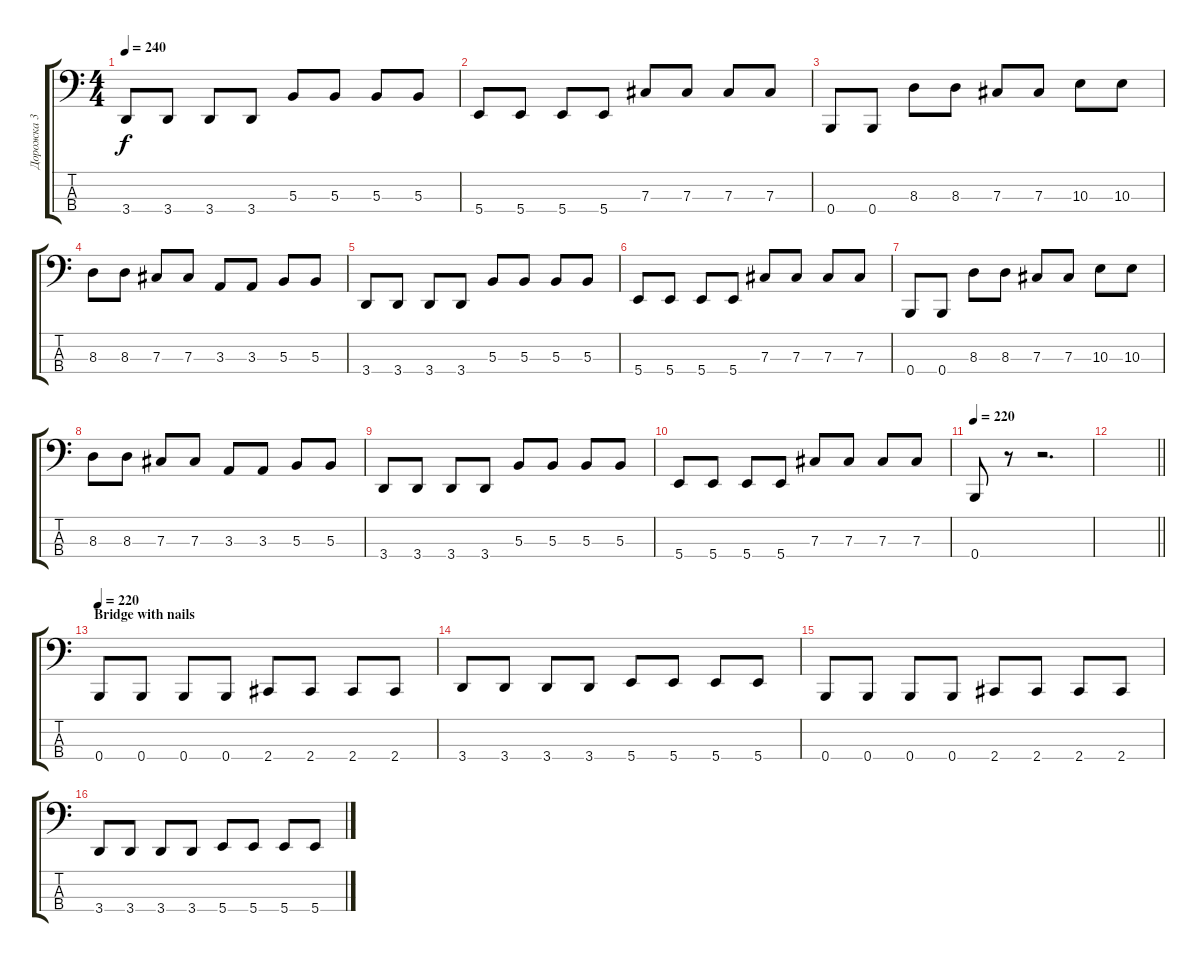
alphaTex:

\track ("Дорожка 3" "Дорожка 3") {instrument electricbassfinger}
\staff {score tabs}
\tuning (E2 B1 Gb1 B0) {hide}
\ts (4 4)
\tempo 240
\clef f4
\ks c
3.4.8{dy f} 3.4.8 3.4.8 3.4.8 5.3.8 5.3.8 5.3.8 5.3.8 |
5.4.8 5.4.8 5.4.8 5.4.8 7.3.8 7.3.8 7.3.8 7.3.8 |
0.4.8 0.4.8 8.3.8 8.3.8 7.3.8 7.3.8 10.3.8 10.3.8 |
8.3.8 8.3.8 7.3.8 7.3.8 3.3.8 3.3.8 5.3.8 5.3.8 |
3.4.8 3.4.8 3.4.8 3.4.8 5.3.8 5.3.8 5.3.8 5.3.8 |
5.4.8 5.4.8 5.4.8 5.4.8 7.3.8 7.3.8 7.3.8 7.3.8 |
0.4.8 0.4.8 8.3.8 8.3.8 7.3.8 7.3.8 10.3.8 10.3.8 |
8.3.8 8.3.8 7.3.8 7.3.8 3.3.8 3.3.8 5.3.8 5.3.8 |
3.4.8 3.4.8 3.4.8 3.4.8 5.3.8 5.3.8 5.3.8 5.3.8 |
5.4.8 5.4.8 5.4.8 5.4.8 7.3.8 7.3.8 7.3.8 7.3.8 |
\tempo 220
0.4.8 r.8 r.2{d} |
\barLineRight lightlight
|
\section ("" "Bridge with nails")
\tempo 220
0.4.8 0.4.8 0.4.8 0.4.8 2.4.8 2.4.8 2.4.8 2.4.8 |
3.4.8 3.4.8 3.4.8 3.4.8 5.4.8 5.4.8 5.4.8 5.4.8 |
0.4.8 0.4.8 0.4.8 0.4.8 2.4.8 2.4.8 2.4.8 2.4.8 |
3.4.8 3.4.8 3.4.8 3.4.8 5.4.8 5.4.8 5.4.8 5.4.8
